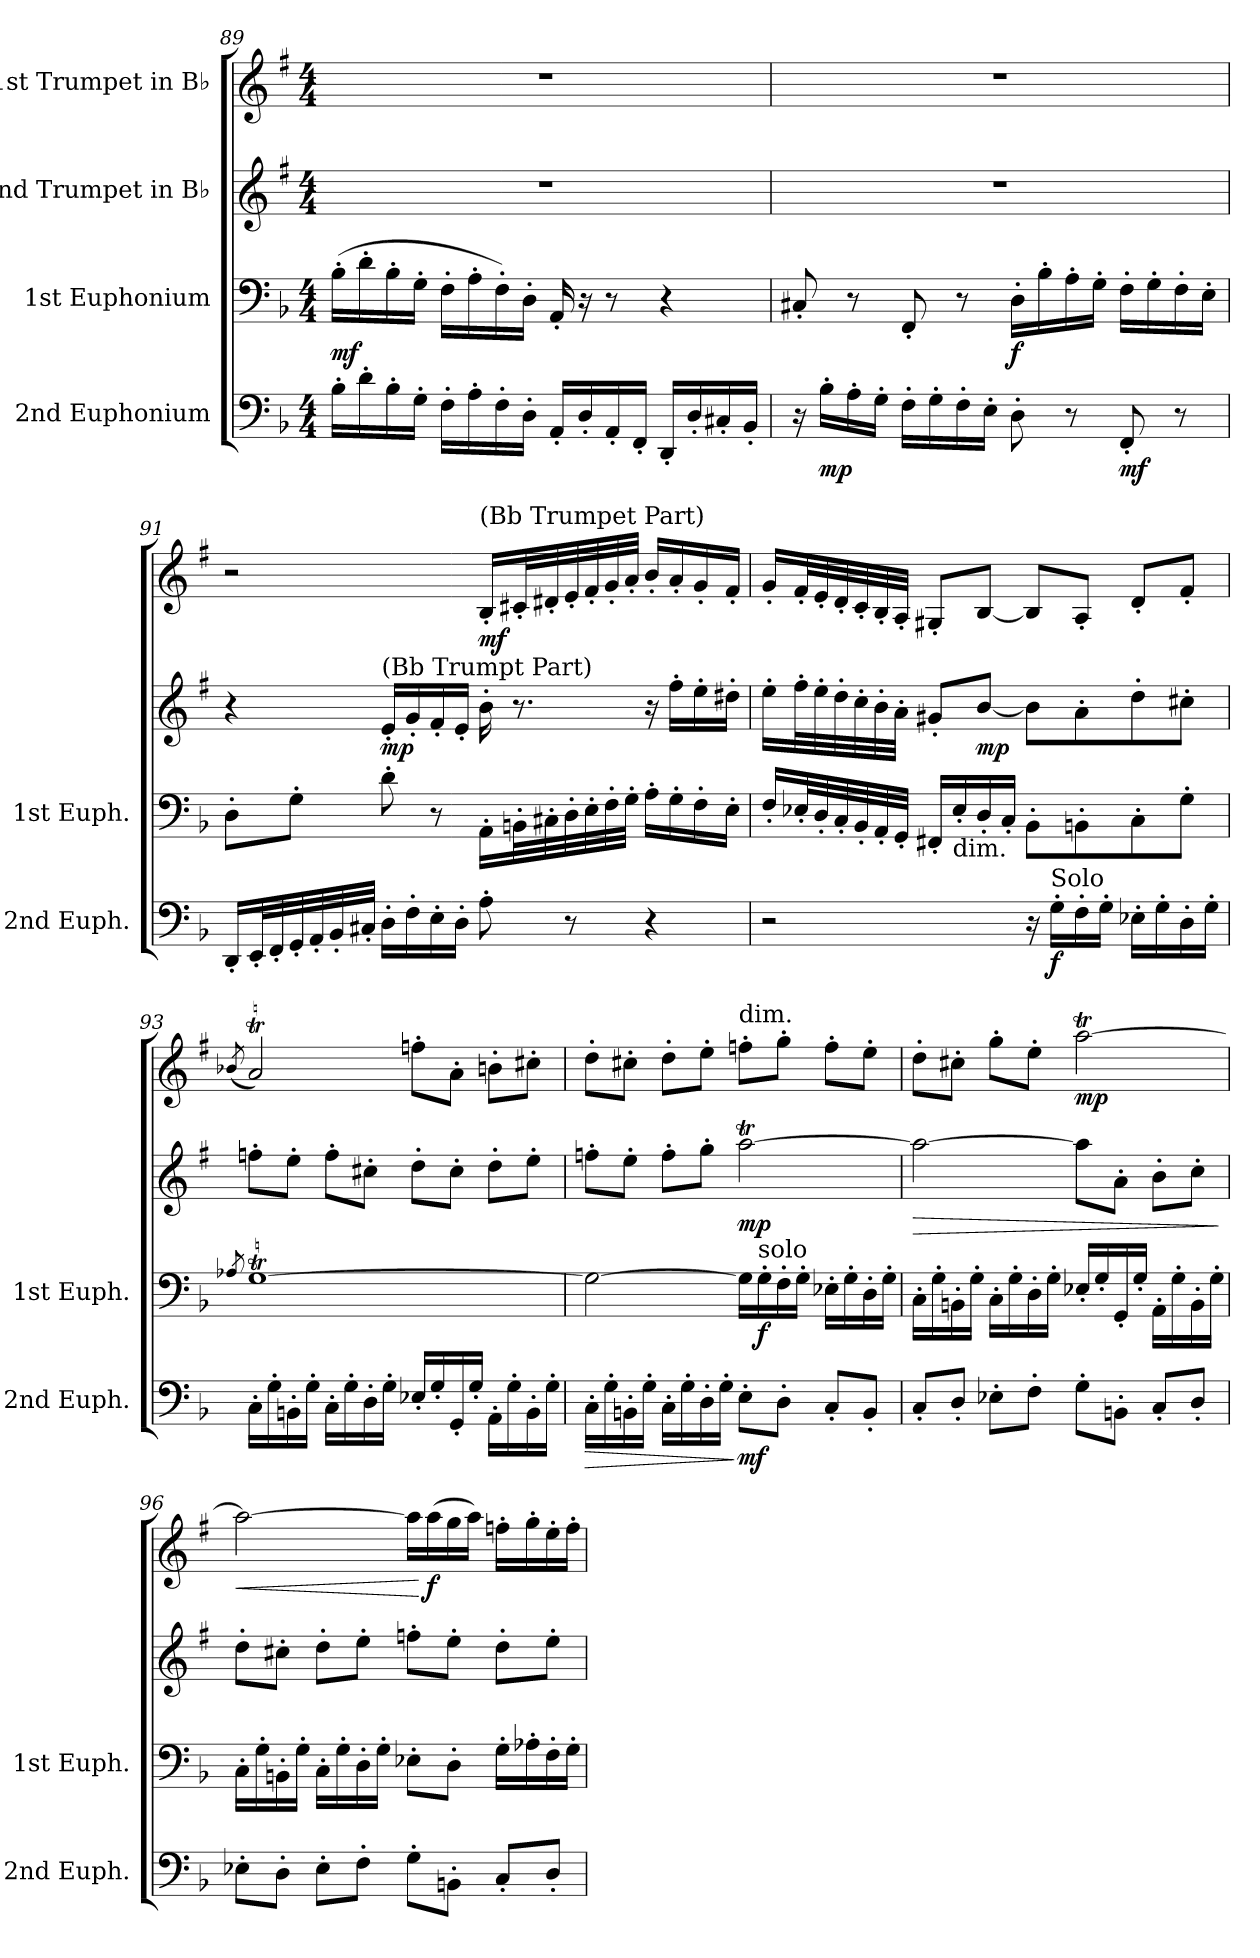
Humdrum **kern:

**kern	**dynam	**kern	**dynam	**kern	**dynam	**kern	**dynam
*part4	*part4	*part3	*part3	*part2	*part2	*part1	*part1
*staff4	*staff4	*staff3	*staff3	*staff2	*staff2	*staff1	*staff1
*I"2nd Euphonium	*	*I"1st Euphonium	*	*I"2nd Trumpet in B♭	*	*I"1st Trumpet in B♭	*
*I'2nd Euph.	*	*I'1st Euph.	*	*	*	*	*
!!LO:LB:g=z
*clefF4	*	*clefF4	*	*clefG2	*	*clefG2	*
*	*	*	*	*ITrd1c2	*	*ITrd1c2	*
*k[b-]	*	*k[b-]	*	*k[b-]	*	*k[b-]	*
*M4/4	*	*M4/4	*	*M4/4	*	*M4/4	*
=89	=89	=89	=89	=89	=89	=89	=89
!	!	!	!LO:DY:b	!	!	!	!
16B-'\LL	.	(16B-'\LL	mf	1r	.	1r	.
16d'\	.	16d'\	.	.	.	.	.
16B-'\	.	16B-'\	.	.	.	.	.
16G'\JJ	.	16G'\JJ	.	.	.	.	.
16F'\LL	.	16F'\LL	.	.	.	.	.
16A'\	.	16A'\	.	.	.	.	.
16F'\	.	16F'\)	.	.	.	.	.
16D'\JJ	.	16D'\JJ	.	.	.	.	.
16AA'/LL	.	16AA'/	.	.	.	.	.
16D'/	.	16r	.	.	.	.	.
16AA'/	.	8r	.	.	.	.	.
16FF'/JJ	.	.	.	.	.	.	.
16DD'/LL	.	4r	.	.	.	.	.
16D'/	.	.	.	.	.	.	.
16C#X'/	.	.	.	.	.	.	.
16BB-'/JJ	.	.	.	.	.	.	.
=90	=90	=90	=90	=90	=90	=90	=90
16r	.	8C#X'/	.	1r	.	1r	.
!	!LO:DY:b	!	!	!	!	!	!
16B-'\LL	mp	.	.	.	.	.	.
16A'\	.	8r	.	.	.	.	.
16G'\JJ	.	.	.	.	.	.	.
16F'\LL	.	8FF'/	.	.	.	.	.
16G'\	.	.	.	.	.	.	.
16F'\	.	8r	.	.	.	.	.
16E'\JJ	.	.	.	.	.	.	.
!	!	!	!LO:DY:b	!	!	!	!
8D'\	.	16D'\LL	f	.	.	.	.
.	.	16B-'\	.	.	.	.	.
8r	.	16A'\	.	.	.	.	.
.	.	16G'\JJ	.	.	.	.	.
!	!LO:DY:b	!	!	!	!	!	!
8FF'/	mf	16F'\LL	.	.	.	.	.
.	.	16G'\	.	.	.	.	.
8r	.	16F'\	.	.	.	.	.
.	.	16E'\JJ	.	.	.	.	.
!!LO:LB:g=z
=91	=91	=91	=91	=91	=91	=91	=91
16DD'/LL	.	8D'\L	.	4r	.	2r	.
32EE'/L	.	.	.	.	.	.	.
32FF'/	.	.	.	.	.	.	.
32GG'/	.	8G'\J	.	.	.	.	.
32AA'/	.	.	.	.	.	.	.
32BB-'/	.	.	.	.	.	.	.
32C#X'/JJJ	.	.	.	.	.	.	.
!	!	!	!	!LO:TX:a:t=(Bb Trumpt Part)	!	!	!
!	!	!	!	!	!LO:DY:b	!	!
16D'\LL	.	8d'\	.	16d'/LL	mp	.	.
16F'\	.	.	.	16f'/	.	.	.
16E'\	.	8r	.	16e'/	.	.	.
16D'\JJ	.	.	.	16d'/JJ	.	.	.
!	!	!	!	!	!	!LO:TX:a:t=(Bb Trumpet Part)	!
!	!	!	!	!	!	!	!LO:DY:b
8A'\	.	16AA'\LL	.	16a'\	.	16A'/LL	mf
.	.	32BBn'\L	.	8.r	.	32Bn'/L	.
.	.	32C#X'\	.	.	.	32c#X'/	.
8r	.	32D'\	.	.	.	32d'/	.
.	.	32E'\	.	.	.	32e'/	.
.	.	32F'\	.	.	.	32f'/	.
.	.	32G'\JJJ	.	.	.	32g'/JJJ	.
4r	.	16A'\LL	.	16r	.	16a'/LL	.
.	.	16G'\	.	16ee'\LL	.	16g'/	.
.	.	16F'\	.	16dd'\	.	16f'/	.
.	.	16E'\JJ	.	16cc#X'\JJ	.	16e'/JJ	.
!!LO:PB:g=z
=92	=92	=92	=92	=92	=92	=92	=92
2r	.	16F'/LL	.	16dd'\LL	.	16f'/LL	.
.	.	32E-X'/L	.	32ee'\L	.	32e'/L	.
.	.	32D'/	.	32dd'\	.	32d'/	.
.	.	32C'/	.	32cc'\	.	32c'/	.
.	.	32BB-'/	.	32b-'\	.	32B-'/	.
.	.	32AA'/	.	32a'\	.	32A'/	.
.	.	32GG'/JJJ	.	32g'\JJJ	.	32G'/JJJ	.
.	.	16FF#X'/LL	.	8f#X'/L	.	8F#X'/L	.
!	!	!LO:TX:b:t=dim.	!	!	!	!	!
.	.	16E-'/	.	.	.	.	.
!	!	!	!	!	!LO:DY:b	!	!
.	.	16D'/	.	[8a/J	mp	[8A/J	.
.	.	16C'/JJ	.	.	.	.	.
16r	.	8BB-'\L	.	8a\L]	.	8A/L]	.
!LO:TX:a:t=Solo	!	!	!	!	!	!	!
!	!LO:DY:b	!	!	!	!	!	!
16G'\LL	f	.	.	.	.	.	.
16F'\	.	8BBn'\	.	8g'\	.	8G'/J	.
16G'\JJ	.	.	.	.	.	.	.
16E-X'\LL	.	8C'\	.	8cc'\	.	8c'/L	.
16G'\	.	.	.	.	.	.	.
16D'\	.	8G'\J	.	8bn'\J	.	8e'/J	.
16G'\JJ	.	.	.	.	.	.	.
=93	=93	=93	=93	=93	=93	=93	=93
.	.	8qA-X/	.	.	.	(8qa-X/	.
16C'\LL	.	[1GT	.	8ee-X'\L	.	2gT/)	.
16G'\	.	.	.	.	.	.	.
16BBn'\	.	.	.	8dd'\J	.	.	.
16G'\JJ	.	.	.	.	.	.	.
16C'\LL	.	.	.	8ee-'\L	.	.	.
16G'\	.	.	.	.	.	.	.
16D'\	.	.	.	8bn'\J	.	.	.
16G'\JJ	.	.	.	.	.	.	.
16E-X'/LL	.	.	.	8cc'\L	.	8ee-X'\L	.
16G'/	.	.	.	.	.	.	.
16GG'/	.	.	.	8b'\J	.	8g'\J	.
16G'/JJ	.	.	.	.	.	.	.
16AA'\LL	.	.	.	8cc'\L	.	8an'\L	.
16G'\	.	.	.	.	.	.	.
16BB'\	.	.	.	8dd'\J	.	8bn'\J	.
16G'\JJ	.	.	.	.	.	.	.
!!LO:LB:g=z
=94	=94	=94	=94	=94	=94	=94	=94
!	!LO:HP:b	!	!	!	!	!	!
16C'\LL	>	2G\_	.	8ee-X'\L	.	8cc'\L	.
16G'\	.	.	.	.	.	.	.
16BBn'\	.	.	.	8dd'\J	.	8bn'\J	.
16G'\JJ	.	.	.	.	.	.	.
16C'\LL	.	.	.	8ee-'\L	.	8cc'\L	.
16G'\	.	.	.	.	.	.	.
16D'\	.	.	.	8ff'\J	.	8dd'\J	.
16G'\JJ	.	.	.	.	.	.	.
!	!	!	!	!	!	!LO:TX:a:t=dim.	!
!	!LO:DY:n=1:b	!	!	!	!LO:DY:b	!	!
8E'\L	] mf	16G\LL]	.	[2ggT\	mp	8ee-X'\L	.
!	!	!LO:TX:a:t=solo	!	!	!	!	!
!	!	!	!LO:DY:b	!	!	!	!
.	.	16G'\	f	.	.	.	.
8D'\J	.	16F'\	.	.	.	8ff'\J	.
.	.	16G'\JJ	.	.	.	.	.
8C'/L	.	16E-X'\LL	.	.	.	8ee-'\L	.
.	.	16G'\	.	.	.	.	.
8BB'/J	.	16D'\	.	.	.	8dd'\J	.
.	.	16G'\JJ	.	.	.	.	.
=95	=95	=95	=95	=95	=95	=95	=95
!	!	!	!	!	!LO:HP:b	!	!
8C'/L	.	16C'\LL	.	2gg\_	>	8cc'\L	.
.	.	16G'\	.	.	.	.	.
8D'/J	.	16BBn'\	.	.	.	8bn'\J	.
.	.	16G'\JJ	.	.	.	.	.
8E-X'\L	.	16C'\LL	.	.	.	8ff'\L	.
.	.	16G'\	.	.	.	.	.
8F'\J	.	16D'\	.	.	.	8dd'\J	.
.	.	16G'\JJ	.	.	.	.	.
!	!	!	!	!	!	!	!LO:DY:b
8G'\L	.	16E-X'/LL	.	8gg\L]	.	[2ggT\	mp
.	.	16G'/	.	.	.	.	.
8BBn'\J	.	16GG'/	.	8g'\J	.	.	.
.	.	16G'/JJ	.	.	.	.	.
8C'/L	.	16AA'\LL	.	8a'\L	.	.	.
.	.	16G'\	.	.	.	.	.
8D'/J	.	16BB'\	.	8b-'\J	.	.	.
.	.	16G'\JJ	.	.	.	.	.
.	.	.	.	.	]	.	.
!!LO:LB:g=z
=96	=96	=96	=96	=96	=96	=96	=96
!	!	!	!	!	!	!	!LO:HP:b
8E-X'\L	.	16C'\LL	.	8cc'\L	.	2gg\_	<
.	.	16G'\	.	.	.	.	.
8D'\J	.	16BBn'\	.	8bn'\J	.	.	.
.	.	16G'\JJ	.	.	.	.	.
8E-'\L	.	16C'\LL	.	8cc'\L	.	.	.
.	.	16G'\	.	.	.	.	.
8F'\J	.	16D'\	.	8dd'\J	.	.	.
.	.	16G'\JJ	.	.	.	.	.
8G'\L	.	8E-X'\L	.	8ee-X'\L	.	16gg\LL]	.
!	!	!	!	!	!	!	!LO:DY:n=1:b
.	.	.	.	.	.	(16gg\	[ f
8BBn'\J	.	8D'\J	.	8dd'\J	.	16ff\	.
.	.	.	.	.	.	16gg\JJ)	.
8C'/L	.	16G'\LL	.	8cc'\L	.	16ee-X'\LL	.
.	.	16A-X'\	.	.	.	16ff'\	.
8D'/J	.	16F'\	.	8dd'\J	.	16dd'\	.
.	.	16G'\JJ	.	.	.	16ee-'\JJ	.
=	=	=	=	=	=	=	=
*-	*-	*-	*-	*-	*-	*-	*-
